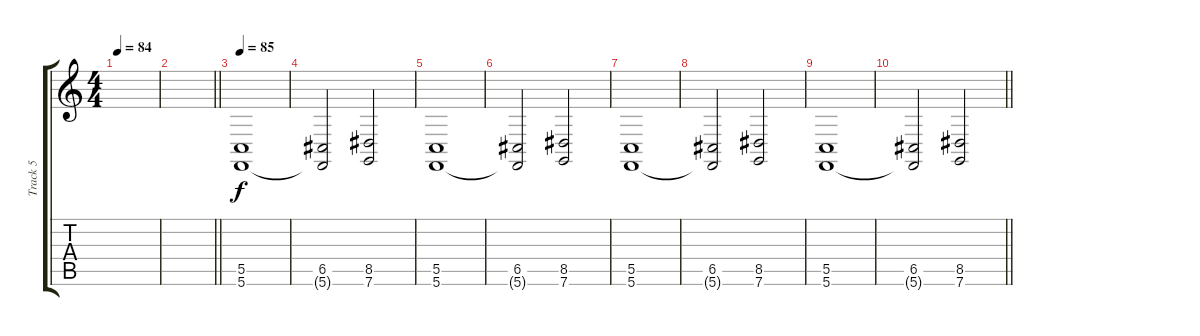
\track ("Track 5" "Track 5") {instrument pad2warm}
\staff {score tabs}
\tuning (D4 A3 F3 C3 G2 C2) {hide}
\ts (4 4)
\tempo 84
\clef g2
\ks c
|
\barLineRight lightlight
|
\tempo 85
(5.5 5.6).1 |
(6.5 5.6{t}).2 (8.5 7.6).2 |
(5.5 5.6).1 |
(6.5 5.6{t}).2 (8.5 7.6).2 |
(5.5 5.6).1 |
(6.5 5.6{t}).2 (8.5 7.6).2 |
(5.5 5.6).1 |
\barLineRight lightlight
(6.5 5.6{t}).2 (8.5 7.6).2
